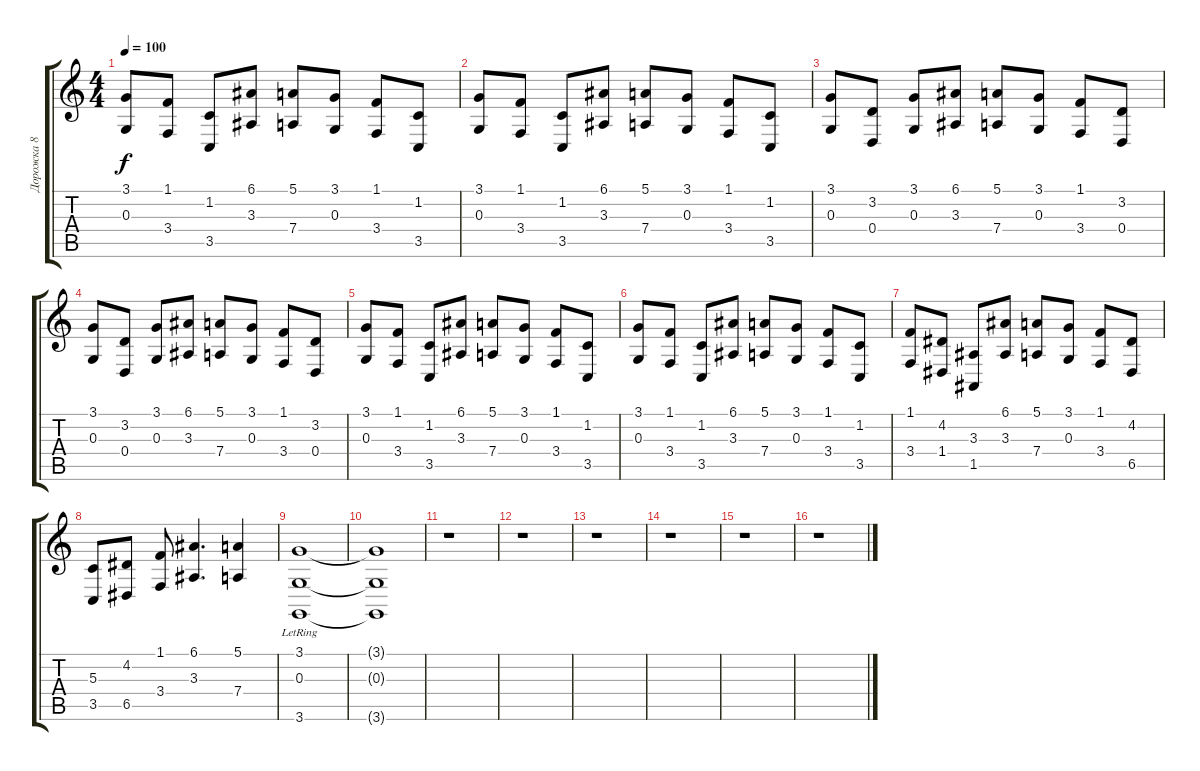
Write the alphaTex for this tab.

\track ("Дорожка 8" "Дорожка 8") {instrument brightacousticpiano}
\staff {score tabs}
\tuning (E4 B3 G3 D3 A2 E2) {hide}
\ts (4 4)
\tempo 100
\clef g2
\ks c
(3.1 0.3).8{dy f} (1.1 3.4).8 (1.2 3.5).8 (6.1 3.3).8 (5.1 7.4).8 (3.1 0.3).8 (1.1 3.4).8 (1.2 3.5).8 |
(3.1 0.3).8 (1.1 3.4).8 (1.2 3.5).8 (6.1 3.3).8 (5.1 7.4).8 (3.1 0.3).8 (1.1 3.4).8 (1.2 3.5).8 |
(3.1 0.3).8 (3.2 0.4).8 (3.1 0.3).8 (6.1 3.3).8 (5.1 7.4).8 (3.1 0.3).8 (1.1 3.4).8 (3.2 0.4).8 |
(3.1 0.3).8 (3.2 0.4).8 (3.1 0.3).8 (6.1 3.3).8 (5.1 7.4).8 (3.1 0.3).8 (1.1 3.4).8 (3.2 0.4).8 |
(3.1 0.3).8 (1.1 3.4).8 (1.2 3.5).8 (6.1 3.3).8 (5.1 7.4).8 (3.1 0.3).8 (1.1 3.4).8 (1.2 3.5).8 |
(3.1 0.3).8 (1.1 3.4).8 (1.2 3.5).8 (6.1 3.3).8 (5.1 7.4).8 (3.1 0.3).8 (1.1 3.4).8 (1.2 3.5).8 |
(1.1 3.4).8 (4.2 1.4).8 (3.3 1.5).8 (6.1 3.3).8 (5.1 7.4).8 (3.1 0.3).8 (1.1 3.4).8 (4.2 6.5).8 |
(5.3 3.5).8 (4.2 6.5).8 (1.1 3.4).8 (6.1 3.3).4{d} (5.1 7.4).4 |
(3.1{lr} 0.3{lr} 3.6{lr}).1 |
(3.1{t} 0.3{t} 3.6{t}).1 |
r.1 |
r.1 |
r.1 |
r.1 |
r.1 |
r.1
